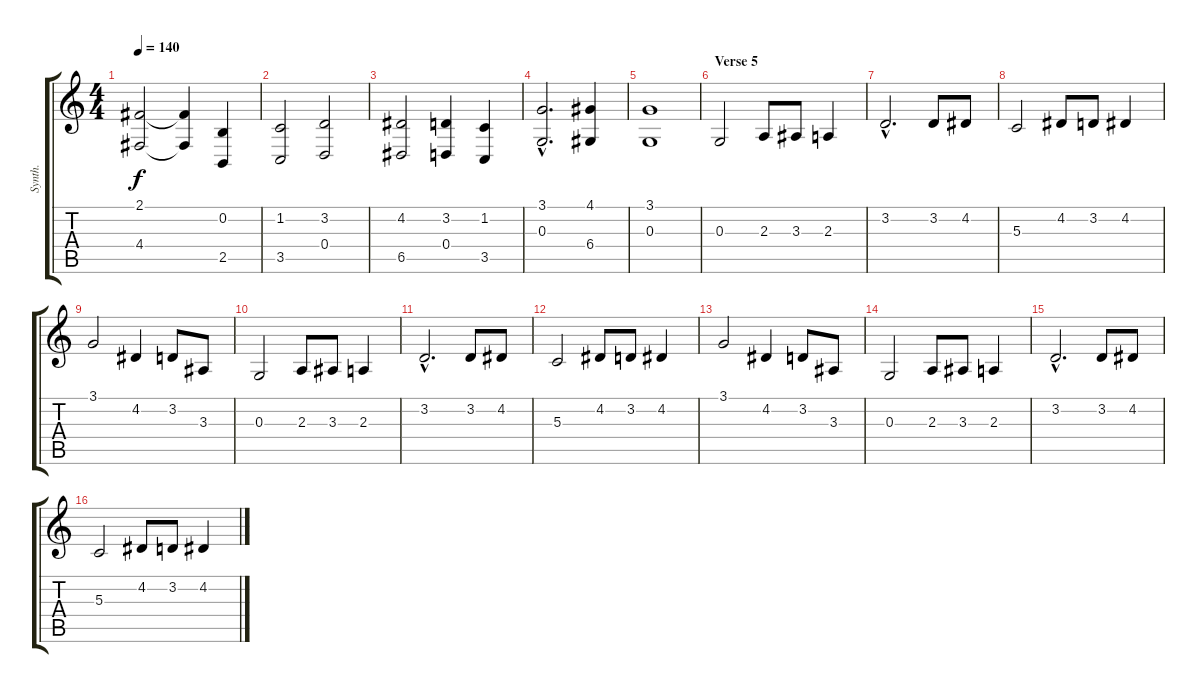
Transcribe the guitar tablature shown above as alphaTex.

\track ("Synth." "Synth.") {instrument pad4choir}
\staff {score tabs}
\tuning (E4 B3 G3 D3 A2 E2) {hide}
\ts (4 4)
\tempo 140
\clef g2
\ks c
(2.1 4.4).2{dy f} (2.1{t} 4.4{t}).4 (0.2 2.5).4 |
(1.2 3.5).2 (3.2 0.4).2 |
(4.2 6.5).2 (3.2 0.4).4 (1.2 3.5).4 |
(3.1{hac} 0.3{hac}).2{d} (4.1 6.4).4 |
(3.1 0.3).1 |
\section ("" "Verse 5")
0.3.2 2.3.8 3.3.8 2.3.4 |
3.2{hac}.2{d} 3.2.8 4.2.8 |
5.3.2 4.2.8 3.2.8 4.2.4 |
3.1.2 4.2.4 3.2.8 3.3.8 |
0.3.2 2.3.8 3.3.8 2.3.4 |
3.2{hac}.2{d} 3.2.8 4.2.8 |
5.3.2 4.2.8 3.2.8 4.2.4 |
3.1.2 4.2.4 3.2.8 3.3.8 |
0.3.2 2.3.8 3.3.8 2.3.4 |
3.2{hac}.2{d} 3.2.8 4.2.8 |
5.3.2 4.2.8 3.2.8 4.2.4
